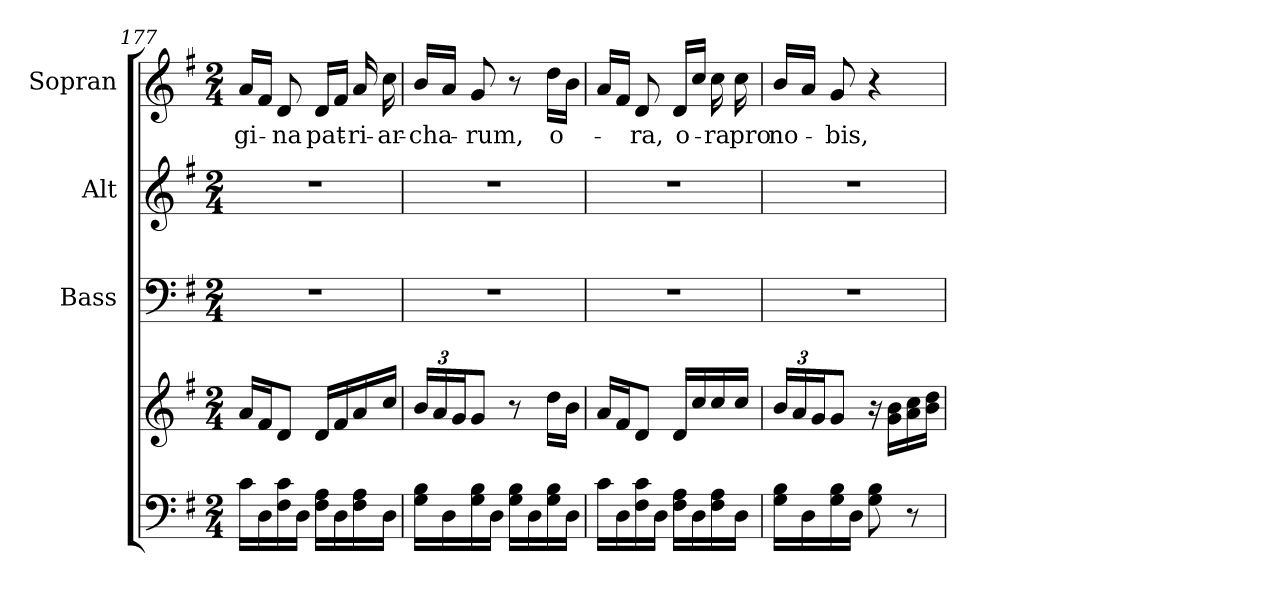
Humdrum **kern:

**kern	**kern	**kern	**kern	**kern	**text
*part4	*part4	*part3	*part2	*part1	*part1
*staff5	*staff4	*staff3	*staff2	*staff1	*staff1
*	*	*I"Bass	*I"Alt	*I"Sopran	*
*	*	*I'B.	*I'A.	*I'S.	*
*clefF4	*clefG2	*clefF4	*clefG2	*clefG2	*
*k[f#]	*k[f#]	*k[f#]	*k[f#]	*k[f#]	*
*G:	*G:	*G:	*G:	*G:	*
*M2/4	*M2/4	*M2/4	*M2/4	*M2/4	*
=177	=177	=177	=177	=177	=177
!	!	!	!	!	!LO:LY:b
16c\LL	16a/LL	2r	2r	16a/LL	-gi-
16D\	16f#/J	.	.	16f#/JJ	.
!	!	!	!	!	!LO:LY:b
16F#\ 16c\	8d/J	.	.	8d/	-na
16D\JJ	.	.	.	.	.
!	!	!	!	!	!LO:LY:b
16F#\ 16A\LL	16d/LL	.	.	16d/LL	pat-
16D\	16f#/	.	.	16f#/JJ	.
!	!	!	!	!	!LO:LY:b
16F#\ 16A\	16a/	.	.	16a/	-ri-
!	!	!	!	!	!LO:LY:b
16D\JJ	16cc/JJ	.	.	16cc\	-ar-
=178	=178	=178	=178	=178	=178
!	!	!	!	!	!LO:LY:b
16G\ 16B\LL	24b/LL	2r	2r	16b/LL	-cha-
.	24a/	.	.	.	.
16D\	.	.	.	16a/JJ	.
.	24g/J	.	.	.	.
!	!	!	!	!	!LO:LY:b
16G\ 16B\	8g/J	.	.	8g/	-rum,
16D\JJ	.	.	.	.	.
16G\ 16B\LL	8r	.	.	8r	.
16D\	.	.	.	.	.
!	!	!	!	!	!LO:LY:b
16G\ 16B\	16dd\LL	.	.	16dd\LL	o-
16D\JJ	16b\JJ	.	.	16b\JJ	.
=179	=179	=179	=179	=179	=179
16c\LL	16a/LL	2r	2r	16a/LL	.
16D\	16f#/J	.	.	16f#/JJ	.
!	!	!	!	!	!LO:LY:b
16F#\ 16c\	8d/J	.	.	8d/	-ra,
16D\JJ	.	.	.	.	.
!	!	!	!	!	!LO:LY:b
16F#\ 16A\LL	16d/LL	.	.	16d/LL	o-
16D\	16cc/	.	.	16cc/JJ	.
!	!	!	!	!	!LO:LY:b
16F#\ 16A\	16cc/	.	.	16cc\	-ra
!	!	!	!	!	!LO:LY:b
16D\JJ	16cc/JJ	.	.	16cc\	pro
!!LO:LB:g=z
=180	=180	=180	=180	=180	=180
!	!	!	!	!	!LO:LY:b
16G\ 16B\LL	24b/LL	2r	2r	16b/LL	no-
.	24a/	.	.	.	.
16D\	.	.	.	16a/JJ	.
.	24g/J	.	.	.	.
!	!	!	!	!	!LO:LY:b
16G\ 16B\	8g/J	.	.	8g/	-bis,
16D\JJ	.	.	.	.	.
8G\ 8B\	16r	.	.	4r	.
.	16g\ 16b\LL	.	.	.	.
8r	16a\ 16cc\	.	.	.	.
.	16b\ 16dd\JJ	.	.	.	.
=	=	=	=	=	=
*-	*-	*-	*-	*-	*-
